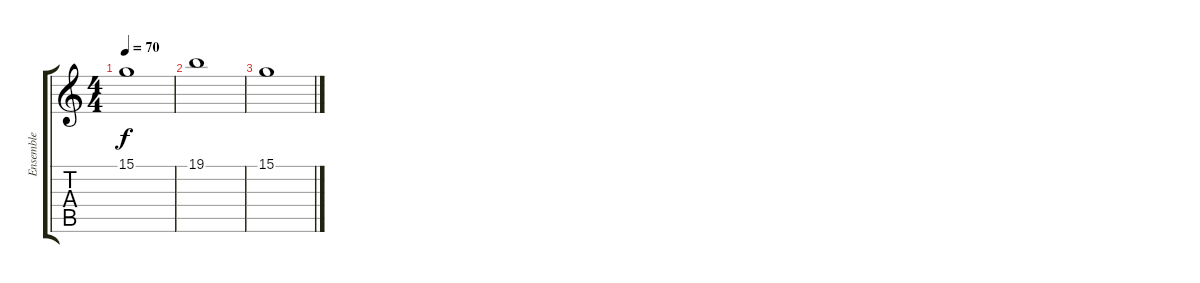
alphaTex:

\track ("Ensemble" "Ensemble") {instrument stringensemble1}
\staff {score tabs}
\tuning (E4 B3 G3 D3 A2 E2) {hide}
\ts (4 4)
\tempo 70
\clef g2
\ks c
15.1.1{dy f} |
19.1.1 |
15.1.1
